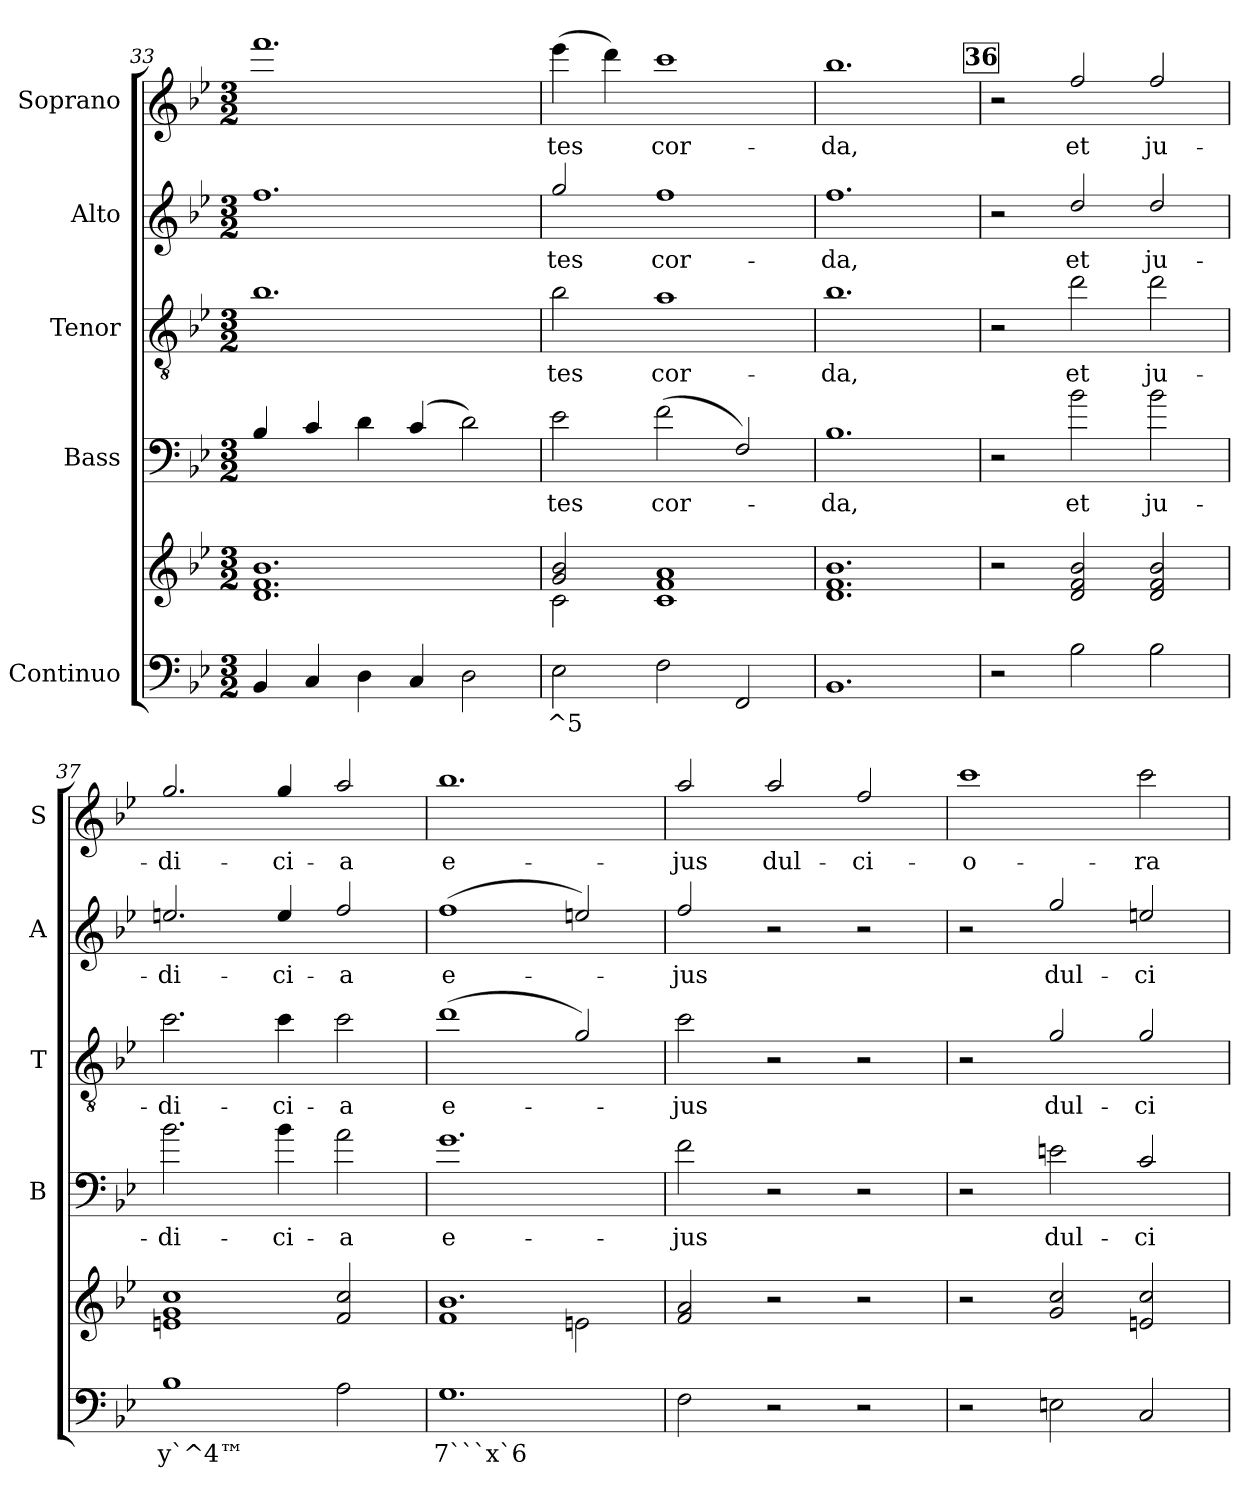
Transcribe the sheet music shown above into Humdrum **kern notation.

**kern	**text	**kern	**kern	**text	**kern	**text	**kern	**text	**kern	**text
*part5	*part5	*part5	*part4	*part4	*part3	*part3	*part2	*part2	*part1	*part1
*staff6	*staff6	*staff5	*staff4	*staff4	*staff3	*staff3	*staff2	*staff2	*staff1	*staff1
*I"Continuo	*	*	*I"Bass	*	*I"Tenor	*	*I"Alto	*	*I"Soprano	*
*	*	*	*I'B	*	*I'T	*	*I'A	*	*I'S	*
*clefF4	*	*clefG2	*clefF4	*	*clefGv2	*	*clefG2	*	*clefG2	*
*	*	*	*ITrd7c12	*	*ITrd7c12	*	*ITrd7c12	*	*ITrd7c12	*
*k[b-e-]	*	*k[b-e-]	*k[b-e-]	*	*k[b-e-]	*	*k[b-e-]	*	*k[b-e-]	*
*B-:	*	*B-:	*B-:	*	*B-:	*	*B-:	*	*B-:	*
*M3/2	*	*M3/2	*M3/2	*	*M3/2	*	*M3/2	*	*M3/2	*
=33	=33	=33	=33	=33	=33	=33	=33	=33	=33	=33
4BB-/	.	1.d! 1.f! 1.b-!	4BB-/	.	1.B-	.	1.f	.	1.ff	.
4C/	.	.	4C/	.	.	.	.	.	.	.
4D\	.	.	4D\	.	.	.	.	.	.	.
4C/	.	.	(4C/	.	.	.	.	.	.	.
2D\	.	.	2D\)	.	.	.	.	.	.	.
=34	=34	=34	=34	=34	=34	=34	=34	=34	=34	=34
!	!LO:LY:b	!	!	!	!	!	!	!	!	!
*	*	*^	*	*	*	*	*	*	*	*
!	!	!	!	!	!LO:LY:b	!	!	!	!	!	!
!	!	!	!	!	!	!	!LO:LY:b	!	!	!	!
!	!	!	!	!	!	!	!	!	!LO:LY:b	!	!
!	!	!	!	!	!	!	!	!	!	!	!LO:LY:b
2E-\	^5	2g!/ 2b-!/	2c!\	2E-\	-tes	2B-\	-tes	2g/	-tes	(>4ee-\	-tes
.	.	.	.	.	.	.	.	.	.	4dd\)	.
!	!	!	!	!	!LO:LY:b	!	!	!	!	!	!
!	!	!	!	!	!	!	!LO:LY:b	!	!	!	!
!	!	!	!	!	!	!	!	!	!LO:LY:b	!	!
!	!	!	!	!	!	!	!	!	!	!	!LO:LY:b
2F\	.	1f! 1a!	1c!	(>2F\	cor-	1A	cor-	1f	cor-	1cc	cor-
2FF/	.	.	.	2FF/)	.	.	.	.	.	.	.
*	*	*v	*v	*	*	*	*	*	*	*	*
=35	=35	=35	=35	=35	=35	=35	=35	=35	=35	=35
!	!	!	!	!LO:LY:b	!	!	!	!	!	!
!	!	!	!	!	!	!LO:LY:b	!	!	!	!
!	!	!	!	!	!	!	!	!LO:LY:b	!	!
!	!	!	!	!	!	!	!	!	!	!LO:LY:b
1.BB-	.	1.d! 1.f! 1.b-!	1.BB-	-da,	1.B-	-da,	1.f	-da,	1.b-	-da,
!!LO:REH:place=s1:a:B:fs=8.3:t=36
=36	=36	=36	=36	=36	=36	=36	=36	=36	=36	=36
2r	.	2r	2r	.	2r	.	2r	.	2r	.
!	!	!	!	!LO:LY:b	!	!	!	!	!	!
!	!	!	!	!	!	!LO:LY:b	!	!	!	!
!	!	!	!	!	!	!	!	!LO:LY:b	!	!
!	!	!	!	!	!	!	!	!	!	!LO:LY:b
2B-\	.	2d!/ 2f!/ 2b-!/	2B-\	et	2d\	et	2d/	et	2f/	et
!	!	!	!	!LO:LY:b	!	!	!	!	!	!
!	!	!	!	!	!	!LO:LY:b	!	!	!	!
!	!	!	!	!	!	!	!	!LO:LY:b	!	!
!	!	!	!	!	!	!	!	!	!	!LO:LY:b
2B-\	.	2d!/ 2f!/ 2b-!/	2B-\	ju-	2d\	ju-	2d/	ju-	2f/	ju-
=37	=37	=37	=37	=37	=37	=37	=37	=37	=37	=37
!	!LO:LY:b	!	!	!	!	!	!	!	!	!
!	!	!	!	!LO:LY:b	!	!	!	!	!	!
!	!	!	!	!	!	!LO:LY:b	!	!	!	!
!	!	!	!	!	!	!	!	!LO:LY:b	!	!
!	!	!	!	!	!	!	!	!	!	!LO:LY:b
1B-	y`^4™	1en! 1g! 1cc!	2.B-\	-di-	2.c\	-di-	2.en/	-di-	2.g/	-di-
!	!	!	!	!LO:LY:b	!	!	!	!	!	!
!	!	!	!	!	!	!LO:LY:b	!	!	!	!
!	!	!	!	!	!	!	!	!LO:LY:b	!	!
!	!	!	!	!	!	!	!	!	!	!LO:LY:b
.	.	.	4B-\	-ci-	4c\	-ci-	4e/	-ci-	4g/	-ci-
!	!	!	!	!LO:LY:b	!	!	!	!	!	!
!	!	!	!	!	!	!LO:LY:b	!	!	!	!
!	!	!	!	!	!	!	!	!LO:LY:b	!	!
!	!	!	!	!	!	!	!	!	!	!LO:LY:b
2A\	.	2f!/ 2cc!/	2A\	-a	2c\	-a	2f/	-a	2a/	-a
=38	=38	=38	=38	=38	=38	=38	=38	=38	=38	=38
!	!LO:LY:b	!	!	!	!	!	!	!	!	!
*	*	*^	*	*	*	*	*	*	*	*
!	!	!	!	!	!LO:LY:b	!	!	!	!	!	!
!	!	!	!	!	!	!	!LO:LY:b	!	!	!	!
!	!	!	!	!	!	!	!	!	!LO:LY:b	!	!
!	!	!	!	!	!	!	!	!	!	!	!LO:LY:b
1.G	7```x`6	1.b-!	1f!	1.G	e-	(>1d	e-	(<1f	e-	1.b-	e-
.	.	.	2en!\	.	.	2G/)	.	2en/)	.	.	.
*	*	*v	*v	*	*	*	*	*	*	*	*
!!LO:PB:g=z
=39	=39	=39	=39	=39	=39	=39	=39	=39	=39	=39
*	*	*^	*	*	*	*	*	*	*	*
!	!	!	!	!	!LO:LY:b	!	!	!	!	!	!
*	*	*v	*v	*	*	*	*	*	*	*	*
*	*	*^	*	*	*	*	*	*	*	*
!	!	!	!	!	!	!	!LO:LY:b	!	!	!	!
*	*	*v	*v	*	*	*	*	*	*	*	*
*	*	*^	*	*	*	*	*	*	*	*
!	!	!	!	!	!	!	!	!	!LO:LY:b	!	!
*	*	*v	*v	*	*	*	*	*	*	*	*
*	*	*^	*	*	*	*	*	*	*	*
!	!	!	!	!	!	!	!	!	!	!	!LO:LY:b
*	*	*v	*v	*	*	*	*	*	*	*	*
2F\	.	2f!/ 2a!/	2F\	-jus	2c\	-jus	2f/	-jus	2a/	-jus
!	!	!	!	!	!	!	!	!	!	!LO:LY:b
2r	.	2r	2r	.	2r	.	2r	.	2a/	dul-
!	!	!	!	!	!	!	!	!	!	!LO:LY:b
2r	.	2r	2r	.	2r	.	2r	.	2f/	-ci-
=40	=40	=40	=40	=40	=40	=40	=40	=40	=40	=40
!	!	!	!	!	!	!	!	!	!	!LO:LY:b
2r	.	2r	2r	.	2r	.	2r	.	1cc	-o-
!	!	!	!	!LO:LY:b	!	!	!	!	!	!
!	!	!	!	!	!	!LO:LY:b	!	!	!	!
!	!	!	!	!	!	!	!	!LO:LY:b	!	!
2En\	.	2g!/ 2cc!/	2En\	dul-	2G/	dul-	2g/	dul-	.	.
!	!	!	!	!LO:LY:b	!	!	!	!	!	!
!	!	!	!	!	!	!LO:LY:b	!	!	!	!
!	!	!	!	!	!	!	!	!LO:LY:b	!	!
!	!	!	!	!	!	!	!	!	!	!LO:LY:b
2C/	.	2en!/ 2cc!/	2C/	-ci-	2G/	-ci-	2en/	-ci-	2cc\	-ra
=	=	=	=	=	=	=	=	=	=	=
*-	*-	*-	*-	*-	*-	*-	*-	*-	*-	*-
